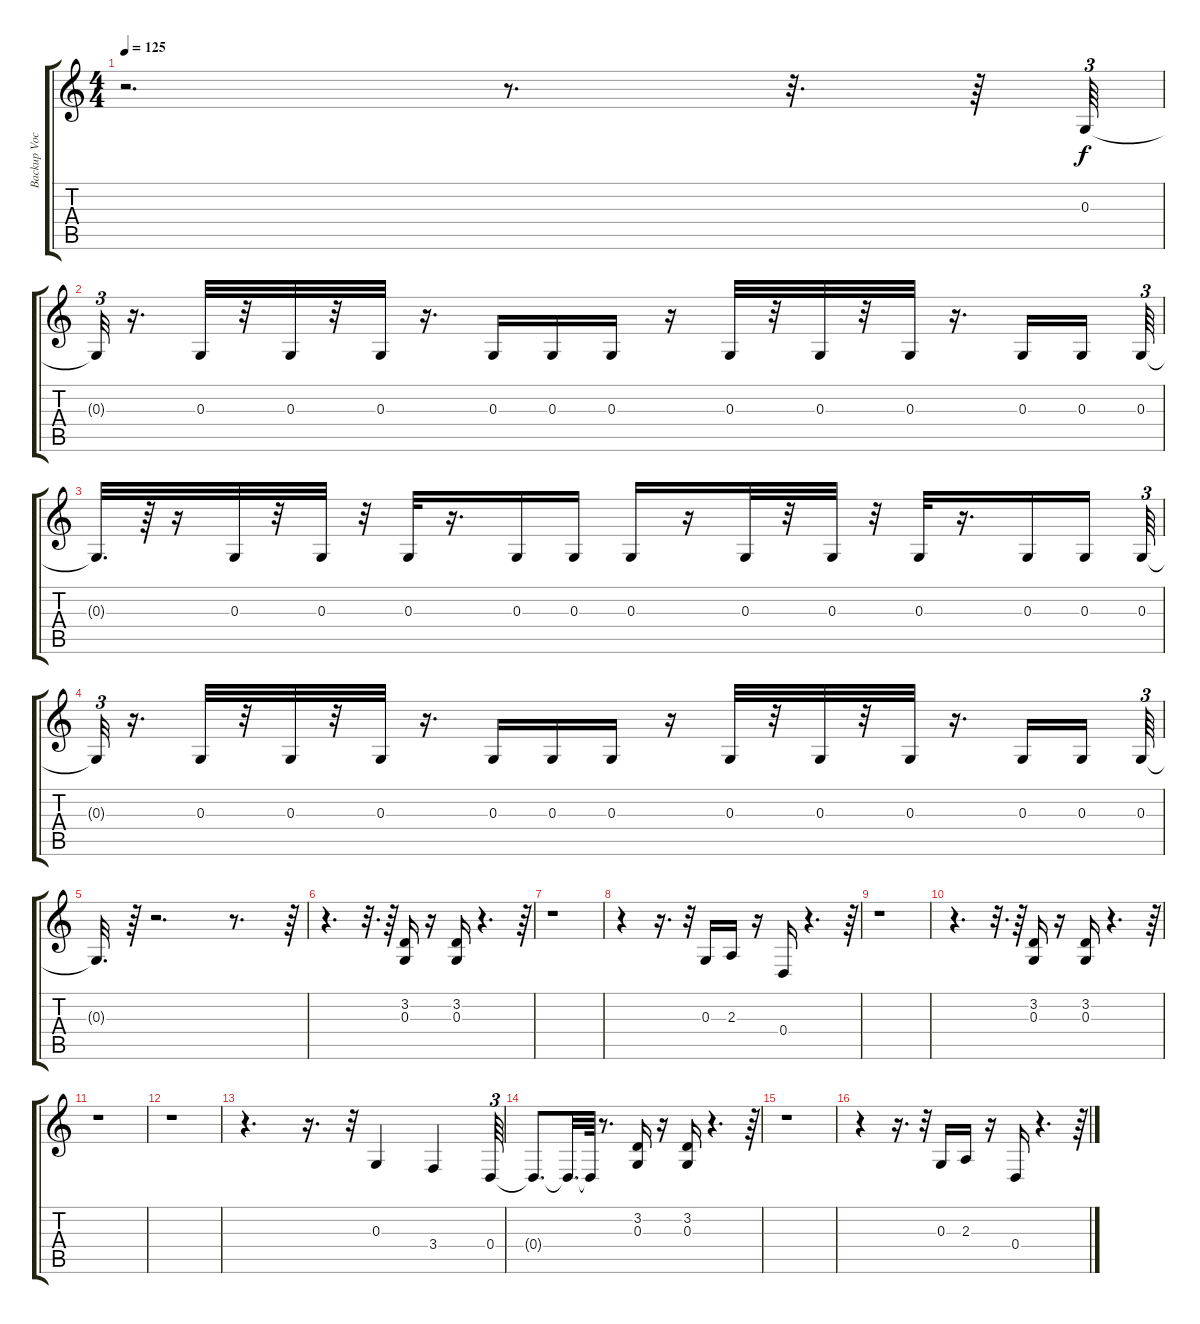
\track ("Backup Voc" "Backup Voc") {instrument choiraahs}
\staff {score tabs}
\tuning (E4 B3 G3 D3 A2 E2) {hide}
\ts (4 4)
\tempo 125
\clef g2
\ks c
r.2{d dy f} r.8{d} r.32{d} r.64 0.3.64{tu (3 2)} |
0.3{t}.32{tu (3 2)} r.16{d} 0.3.32 r.32 0.3.32 r.32 0.3.32 r.16{d} 0.3.16 0.3.16 0.3.16 r.16 0.3.32 r.32 0.3.32 r.32 0.3.32 r.16{d} 0.3.16 0.3.16 0.3.64{tu (3 2)} |
0.3{t}.32{d} r.64 r.16 0.3.32 r.32 0.3.32 r.32 0.3.32 r.16{d} 0.3.16 0.3.16 0.3.16 r.16 0.3.32 r.32 0.3.32 r.32 0.3.32 r.16{d} 0.3.16 0.3.16 0.3.64{tu (3 2)} |
0.3{t}.32{tu (3 2)} r.16{d} 0.3.32 r.32 0.3.32 r.32 0.3.32 r.16{d} 0.3.16 0.3.16 0.3.16 r.16 0.3.32 r.32 0.3.32 r.32 0.3.32 r.16{d} 0.3.16 0.3.16 0.3.64{tu (3 2)} |
0.3{t}.32{d} r.64 r.2{d} r.8{d} r.64{tu (3 2)} |
r.4{d} r.32{d} r.64 (3.2 0.3).16 r.16 (3.2 0.3).16 r.4{d} r.64{tu (3 2)} |
r.1 |
r.4 r.16{d} r.32{tu (3 2)} 0.3.16 2.3.16 r.16 0.4.16 r.4{d} r.64{tu (3 2)} |
r.1 |
r.4{d} r.32{d} r.64 (3.2 0.3).16 r.16 (3.2 0.3).16 r.4{d} r.64{tu (3 2)} |
r.1 |
r.1 |
r.4{d} r.16{d} r.32{tu (3 2)} 0.3.4 3.4.4 0.4.64{tu (3 2)} |
0.4{t}.8{d} 0.4{t}.32{d} 0.4{t}.64 r.8{d} (3.2 0.3).16 r.16 (3.2 0.3).16 r.4{d} r.64{tu (3 2)} |
r.1 |
r.4 r.16{d} r.32{tu (3 2)} 0.3.16 2.3.16 r.16 0.4.16 r.4{d} r.64{tu (3 2)}
